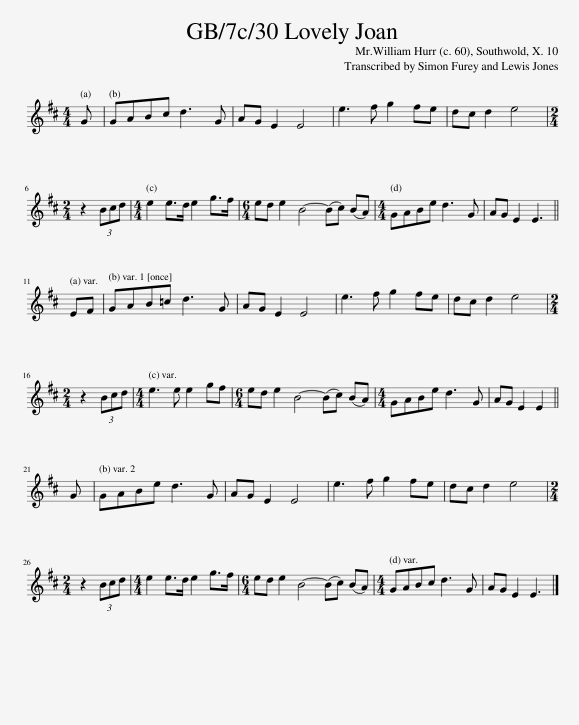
X:1
L:1/8
M:4/4
I:linebreak $
K:D
V:1 treble
V:1
 G | GABc d3 G | AG E2 E4 | e3 f g2 fe | dc d2 e4 |$ %5
[M:2/4] z2 (3Bcd |[M:4/4] e2 e>d e2 g>f |[M:6/4] ed e2 B4- (Bc) (BA) |[M:4/4] GABe d3 G | AG E2 E3 ||$ %10
 EF | GAB=c d3 G | AG E2 E4 | e3 f g2 fe | dc d2 e4 |$ %15
[M:2/4] z2 (3Bcd |[M:4/4] e3 e e2 gf |[M:6/4] ed e2 B4- (Bc) (BA) |[M:4/4] GABe d3 G | AG E2 E2 ||$ %20
 G | GABe d3 G | AG E2 E4 | e3 f g2 fe | dc d2 e4 |$ %25
[M:2/4] z2 (3Bcd |[M:4/4] e2 e>d e2 g>f |[M:6/4] ed e2 B4- (Bc) (BA) |[M:4/4] GABc d3 G | AG E2 E3 |] %30
